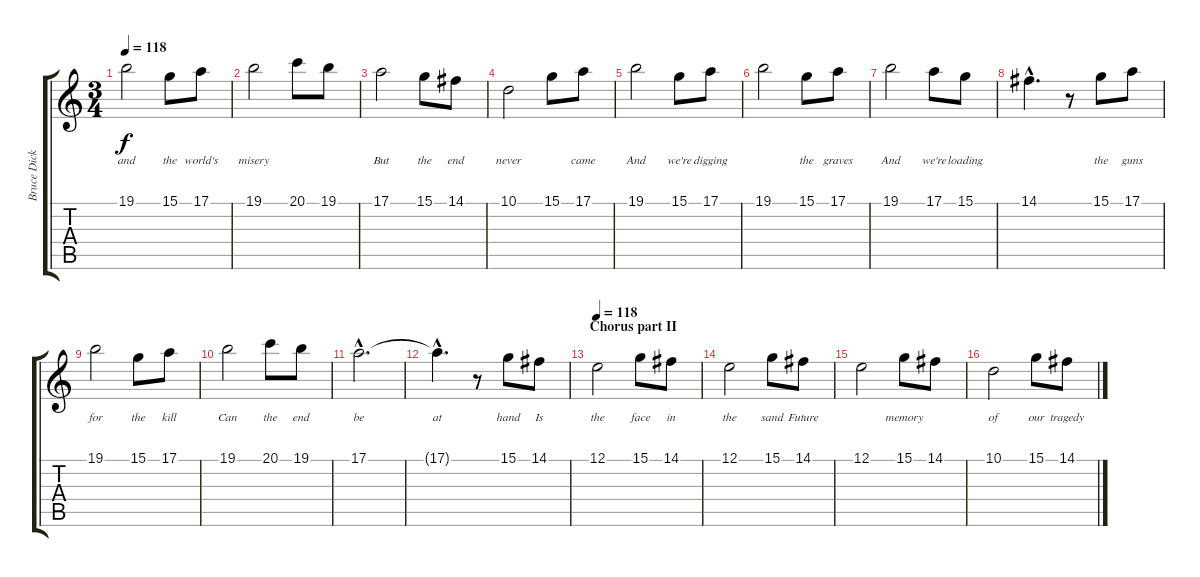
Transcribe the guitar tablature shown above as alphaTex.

\track ("Bruce Dickinson" "Bruce Dick") {instrument flute}
\staff {score tabs}
\tuning (E4 B3 G3 D3 A2 E2) {hide}
\ts (3 4)
\tempo 118
\clef g2
\ks c
19.1.2{lyrics (0 "and") lyrics (1 "") lyrics (2 "") lyrics (3 "") lyrics (4 "") dy f} 15.1.8{lyrics (0 "the") lyrics (1 "") lyrics (2 "") lyrics (3 "") lyrics (4 "")} 17.1.8{lyrics (0 "world's") lyrics (1 "") lyrics (2 "") lyrics (3 "") lyrics (4 "")} |
19.1.2{lyrics (0 "misery") lyrics (1 "") lyrics (2 "") lyrics (3 "") lyrics (4 "")} 20.1.8{lyrics (0 "") lyrics (1 "") lyrics (2 "") lyrics (3 "") lyrics (4 "")} 19.1.8{lyrics (0 "") lyrics (1 "") lyrics (2 "") lyrics (3 "") lyrics (4 "")} |
17.1.2{lyrics (0 "But") lyrics (1 "") lyrics (2 "") lyrics (3 "") lyrics (4 "")} 15.1.8{lyrics (0 "the") lyrics (1 "") lyrics (2 "") lyrics (3 "") lyrics (4 "")} 14.1.8{lyrics (0 "end") lyrics (1 "") lyrics (2 "") lyrics (3 "") lyrics (4 "")} |
10.1.2{lyrics (0 "never") lyrics (1 "") lyrics (2 "") lyrics (3 "") lyrics (4 "")} 15.1.8{lyrics (0 "") lyrics (1 "") lyrics (2 "") lyrics (3 "") lyrics (4 "")} 17.1.8{lyrics (0 "came") lyrics (1 "") lyrics (2 "") lyrics (3 "") lyrics (4 "")} |
19.1.2{lyrics (0 "And") lyrics (1 "") lyrics (2 "") lyrics (3 "") lyrics (4 "")} 15.1.8{lyrics (0 "we're") lyrics (1 "") lyrics (2 "") lyrics (3 "") lyrics (4 "")} 17.1.8{lyrics (0 "digging") lyrics (1 "") lyrics (2 "") lyrics (3 "") lyrics (4 "")} |
19.1.2{lyrics (0 "") lyrics (1 "") lyrics (2 "") lyrics (3 "") lyrics (4 "")} 15.1.8{lyrics (0 "the") lyrics (1 "") lyrics (2 "") lyrics (3 "") lyrics (4 "")} 17.1.8{lyrics (0 "graves") lyrics (1 "") lyrics (2 "") lyrics (3 "") lyrics (4 "")} |
19.1.2{lyrics (0 "And") lyrics (1 "") lyrics (2 "") lyrics (3 "") lyrics (4 "")} 17.1.8{lyrics (0 "we're") lyrics (1 "") lyrics (2 "") lyrics (3 "") lyrics (4 "")} 15.1.8{lyrics (0 "loading") lyrics (1 "") lyrics (2 "") lyrics (3 "") lyrics (4 "")} |
14.1{hac}.4{d lyrics (0 "") lyrics (1 "") lyrics (2 "") lyrics (3 "") lyrics (4 "")} r.8 15.1.8{lyrics (0 "the") lyrics (1 "") lyrics (2 "") lyrics (3 "") lyrics (4 "")} 17.1.8{lyrics (0 "guns") lyrics (1 "") lyrics (2 "") lyrics (3 "") lyrics (4 "")} |
19.1.2{lyrics (0 "for") lyrics (1 "") lyrics (2 "") lyrics (3 "") lyrics (4 "")} 15.1.8{lyrics (0 "the") lyrics (1 "") lyrics (2 "") lyrics (3 "") lyrics (4 "")} 17.1.8{lyrics (0 "kill") lyrics (1 "") lyrics (2 "") lyrics (3 "") lyrics (4 "")} |
19.1.2{lyrics (0 "Can") lyrics (1 "") lyrics (2 "") lyrics (3 "") lyrics (4 "")} 20.1.8{lyrics (0 "the") lyrics (1 "") lyrics (2 "") lyrics (3 "") lyrics (4 "")} 19.1.8{lyrics (0 "end") lyrics (1 "") lyrics (2 "") lyrics (3 "") lyrics (4 "")} |
17.1{hac}.2{d lyrics (0 "be") lyrics (1 "") lyrics (2 "") lyrics (3 "") lyrics (4 "")} |
17.1{hac t}.4{d lyrics (0 "at") lyrics (1 "") lyrics (2 "") lyrics (3 "") lyrics (4 "")} r.8 15.1.8{lyrics (0 "hand") lyrics (1 "") lyrics (2 "") lyrics (3 "") lyrics (4 "")} 14.1.8{lyrics (0 "Is") lyrics (1 "") lyrics (2 "") lyrics (3 "") lyrics (4 "")} |
\section ("" "Chorus part II")
\tempo 118
12.1.2{lyrics (0 "the") lyrics (1 "") lyrics (2 "") lyrics (3 "") lyrics (4 "")} 15.1.8{lyrics (0 "face") lyrics (1 "") lyrics (2 "") lyrics (3 "") lyrics (4 "")} 14.1.8{lyrics (0 "in") lyrics (1 "") lyrics (2 "") lyrics (3 "") lyrics (4 "")} |
12.1.2{lyrics (0 "the") lyrics (1 "") lyrics (2 "") lyrics (3 "") lyrics (4 "")} 15.1.8{lyrics (0 "sand") lyrics (1 "") lyrics (2 "") lyrics (3 "") lyrics (4 "")} 14.1.8{lyrics (0 "Future") lyrics (1 "") lyrics (2 "") lyrics (3 "") lyrics (4 "")} |
12.1.2{lyrics (0 "") lyrics (1 "") lyrics (2 "") lyrics (3 "") lyrics (4 "")} 15.1.8{lyrics (0 "memory") lyrics (1 "") lyrics (2 "") lyrics (3 "") lyrics (4 "")} 14.1.8{lyrics (0 "") lyrics (1 "") lyrics (2 "") lyrics (3 "") lyrics (4 "")} |
10.1.2{lyrics (0 "of") lyrics (1 "") lyrics (2 "") lyrics (3 "") lyrics (4 "")} 15.1.8{lyrics (0 "our") lyrics (1 "") lyrics (2 "") lyrics (3 "") lyrics (4 "")} 14.1.8{lyrics (0 "tragedy") lyrics (1 "") lyrics (2 "") lyrics (3 "") lyrics (4 "")}
